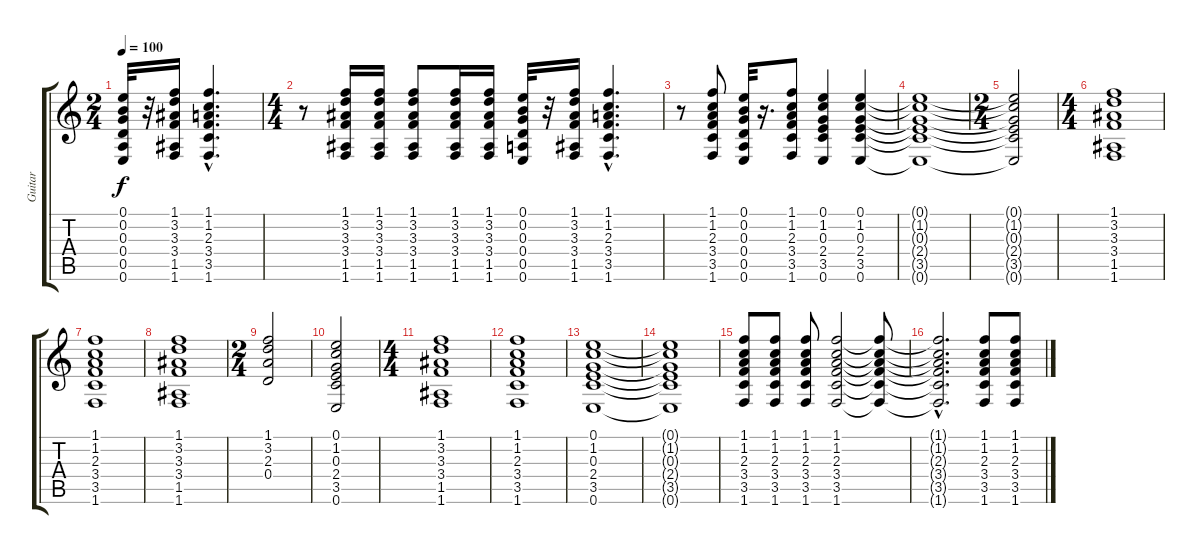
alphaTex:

\track ("Guitar" "Guitar") {instrument overdrivenguitar}
\staff {score tabs}
\tuning (E4 B3 G3 D3 A2 E2) {hide}
\ts (2 4)
\tempo 100
\clef g2
\ks c
(0.1 0.2 0.3 0.4 0.5 0.6).32{dy f} r.32 (1.1 3.2 3.3 3.4 1.5 1.6).16 (1.1{hac} 1.2{hac} 2.3{hac} 3.4{hac} 3.5{hac} 1.6{hac}).4{d} |
\ts (4 4)
r.8 (1.1 3.2 3.3 3.4 1.5 1.6).16 (1.1 3.2 3.3 3.4 1.5 1.6).16 (1.1 3.2 3.3 3.4 1.5 1.6).8 (1.1 3.2 3.3 3.4 1.5 1.6).16 (1.1 3.2 3.3 3.4 1.5 1.6).16 (0.1 0.2 0.3 0.4 0.5 0.6).32 r.32 (1.1 3.2 3.3 3.4 1.5 1.6).16 (1.1{hac} 1.2{hac} 2.3{hac} 3.4{hac} 3.5{hac} 1.6{hac}).4{d} |
r.8 (1.1 1.2 2.3 3.4 3.5 1.6).8 (0.1 0.2 0.3 0.4 0.5 0.6).32 r.16{d} (1.1 1.2 2.3 3.4 3.5 1.6).8 (0.1 1.2 0.3 2.4 3.5 0.6).4 (0.1 1.2 0.3 2.4 3.5 0.6).4 |
(0.1{t} 1.2{t} 0.3{t} 2.4{t} 3.5{t} 0.6{t}).1 |
\ts (2 4)
(0.1{t} 1.2{t} 0.3{t} 2.4{t} 3.5{t} 0.6{t}).2 |
\ts (4 4)
(1.1 3.2 3.3 3.4 1.5 1.6).1 |
(1.1 1.2 2.3 3.4 3.5 1.6).1 |
(1.1 3.2 3.3 3.4 1.5 1.6).1 |
\ts (2 4)
(1.1 3.2 2.3 0.4).2 |
(0.1 1.2 0.3 2.4 3.5 0.6).2 |
\ts (4 4)
(1.1 3.2 3.3 3.4 1.5 1.6).1 |
(1.1 1.2 2.3 3.4 3.5 1.6).1 |
(0.1 1.2 0.3 2.4 3.5 0.6).1 |
(0.1{t} 1.2{t} 0.3{t} 2.4{t} 3.5{t} 0.6{t}).1 |
(1.1 1.2 2.3 3.4 3.5 1.6).8 (1.1 1.2 2.3 3.4 3.5 1.6).8 (1.1 1.2 2.3 3.4 3.5 1.6).8 (1.1 1.2 2.3 3.4 3.5 1.6).2 (1.1{t} 1.2{t} 2.3{t} 3.4{t} 3.5{t} 1.6{t}).8 |
(1.1{hac t} 1.2{hac t} 2.3{hac t} 3.4{hac t} 3.5{hac t} 1.6{hac t}).2{d} (1.1 1.2 2.3 3.4 3.5 1.6).8 (1.1 1.2 2.3 3.4 3.5 1.6).8
